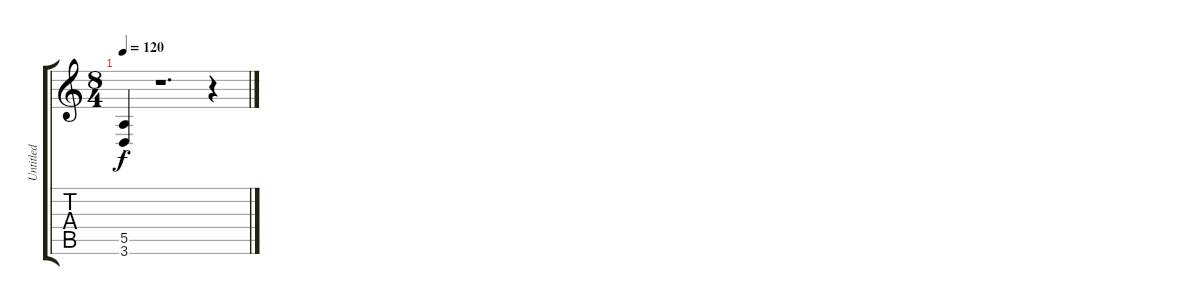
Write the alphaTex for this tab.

\track ("Untitled" "Untitled") {instrument distortionguitar}
\staff {score tabs}
\tuning (B3 Gb3 D3 A2 E2 B1) {hide}
\ts (8 4)
\tempo 120
\clef g2
\ks c
(5.5{st} 3.6{st}).4{dy f} r.1{d} r.4
